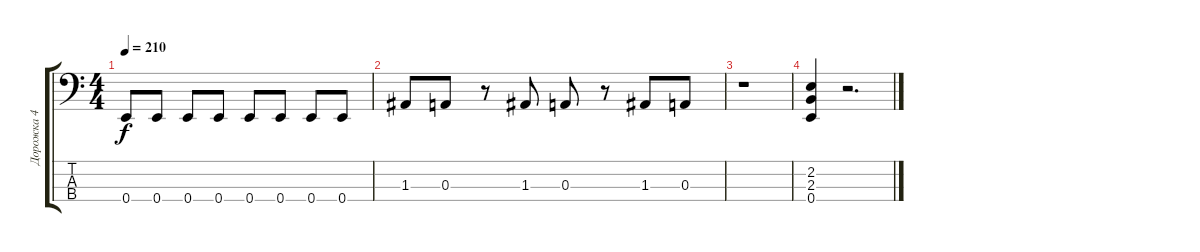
\track ("Дорожка 4" "Дорожка 4") {instrument slapbass1}
\staff {score tabs}
\tuning (G2 D2 A1 E1) {hide}
\ts (4 4)
\tempo 210
\clef f4
\ks c
0.4.8{dy f} 0.4.8 0.4.8 0.4.8 0.4.8 0.4.8 0.4.8 0.4.8 |
1.3.8 0.3.8 r.8 1.3.8 0.3.8 r.8 1.3.8 0.3.8 |
r.1 |
(2.2 2.3 0.4).4 r.2{d}
